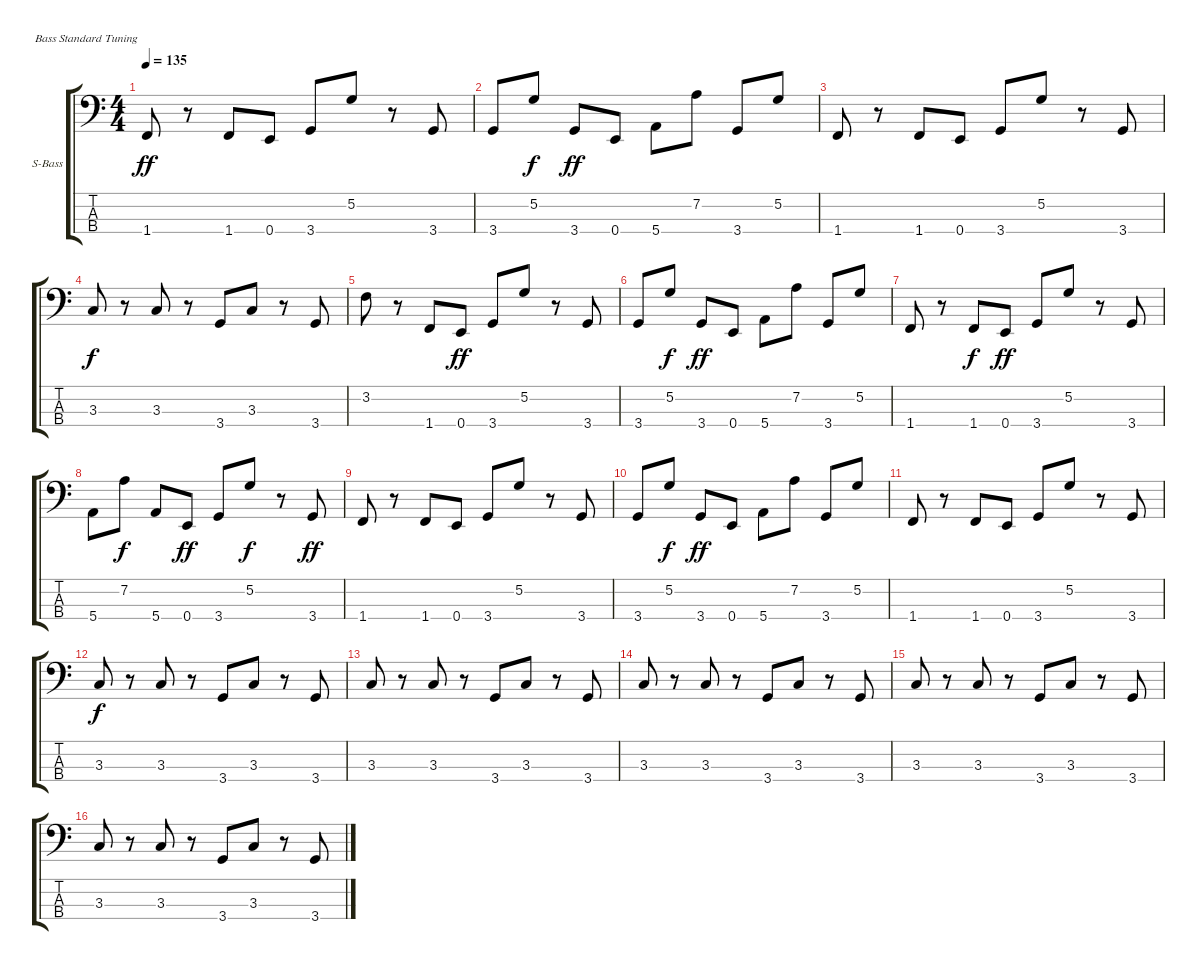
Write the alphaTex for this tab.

\bracketExtendMode groupsimilarinstruments
\firstSystemTrackNameOrientation horizontal
\otherSystemsTrackNameOrientation horizontal
\track ("Synth Bass" "S-Bass") {instrument synthbass1}
\staff {score tabs}
\tuning (G2 D2 A1 E1)
\ts (4 4)
\tempo 135
\clef f4
\ks c
1.4.8{dy ff} r.8 1.4.8 0.4.8 3.4.8 5.2.8 r.8 3.4.8 |
3.4.8 5.2.8{dy f} 3.4.8{dy ff} 0.4.8 5.4.8 7.2.8 3.4.8 5.2.8 |
1.4.8 r.8 1.4.8 0.4.8 3.4.8 5.2.8 r.8 3.4.8 |
3.3.8{dy f} r.8 3.3.8 r.8 3.4.8 3.3.8 r.8 3.4.8 |
3.2.8 r.8 1.4.8 0.4.8{dy ff} 3.4.8 5.2.8 r.8 3.4.8 |
3.4.8 5.2.8{dy f} 3.4.8{dy ff} 0.4.8 5.4.8 7.2.8 3.4.8 5.2.8 |
1.4.8 r.8 1.4.8{dy f} 0.4.8{dy ff} 3.4.8 5.2.8 r.8 3.4.8 |
5.4.8 7.2.8{dy f} 5.4.8 0.4.8{dy ff} 3.4.8 5.2.8{dy f} r.8 3.4.8{dy ff} |
1.4.8 r.8 1.4.8 0.4.8 3.4.8 5.2.8 r.8 3.4.8 |
3.4.8 5.2.8{dy f} 3.4.8{dy ff} 0.4.8 5.4.8 7.2.8 3.4.8 5.2.8 |
1.4.8 r.8 1.4.8 0.4.8 3.4.8 5.2.8 r.8 3.4.8 |
3.3.8{dy f} r.8 3.3.8 r.8 3.4.8 3.3.8 r.8 3.4.8 |
3.3.8 r.8 3.3.8 r.8 3.4.8 3.3.8 r.8 3.4.8 |
3.3.8 r.8 3.3.8 r.8 3.4.8 3.3.8 r.8 3.4.8 |
3.3.8 r.8 3.3.8 r.8 3.4.8 3.3.8 r.8 3.4.8 |
3.3.8 r.8 3.3.8 r.8 3.4.8 3.3.8 r.8 3.4.8
